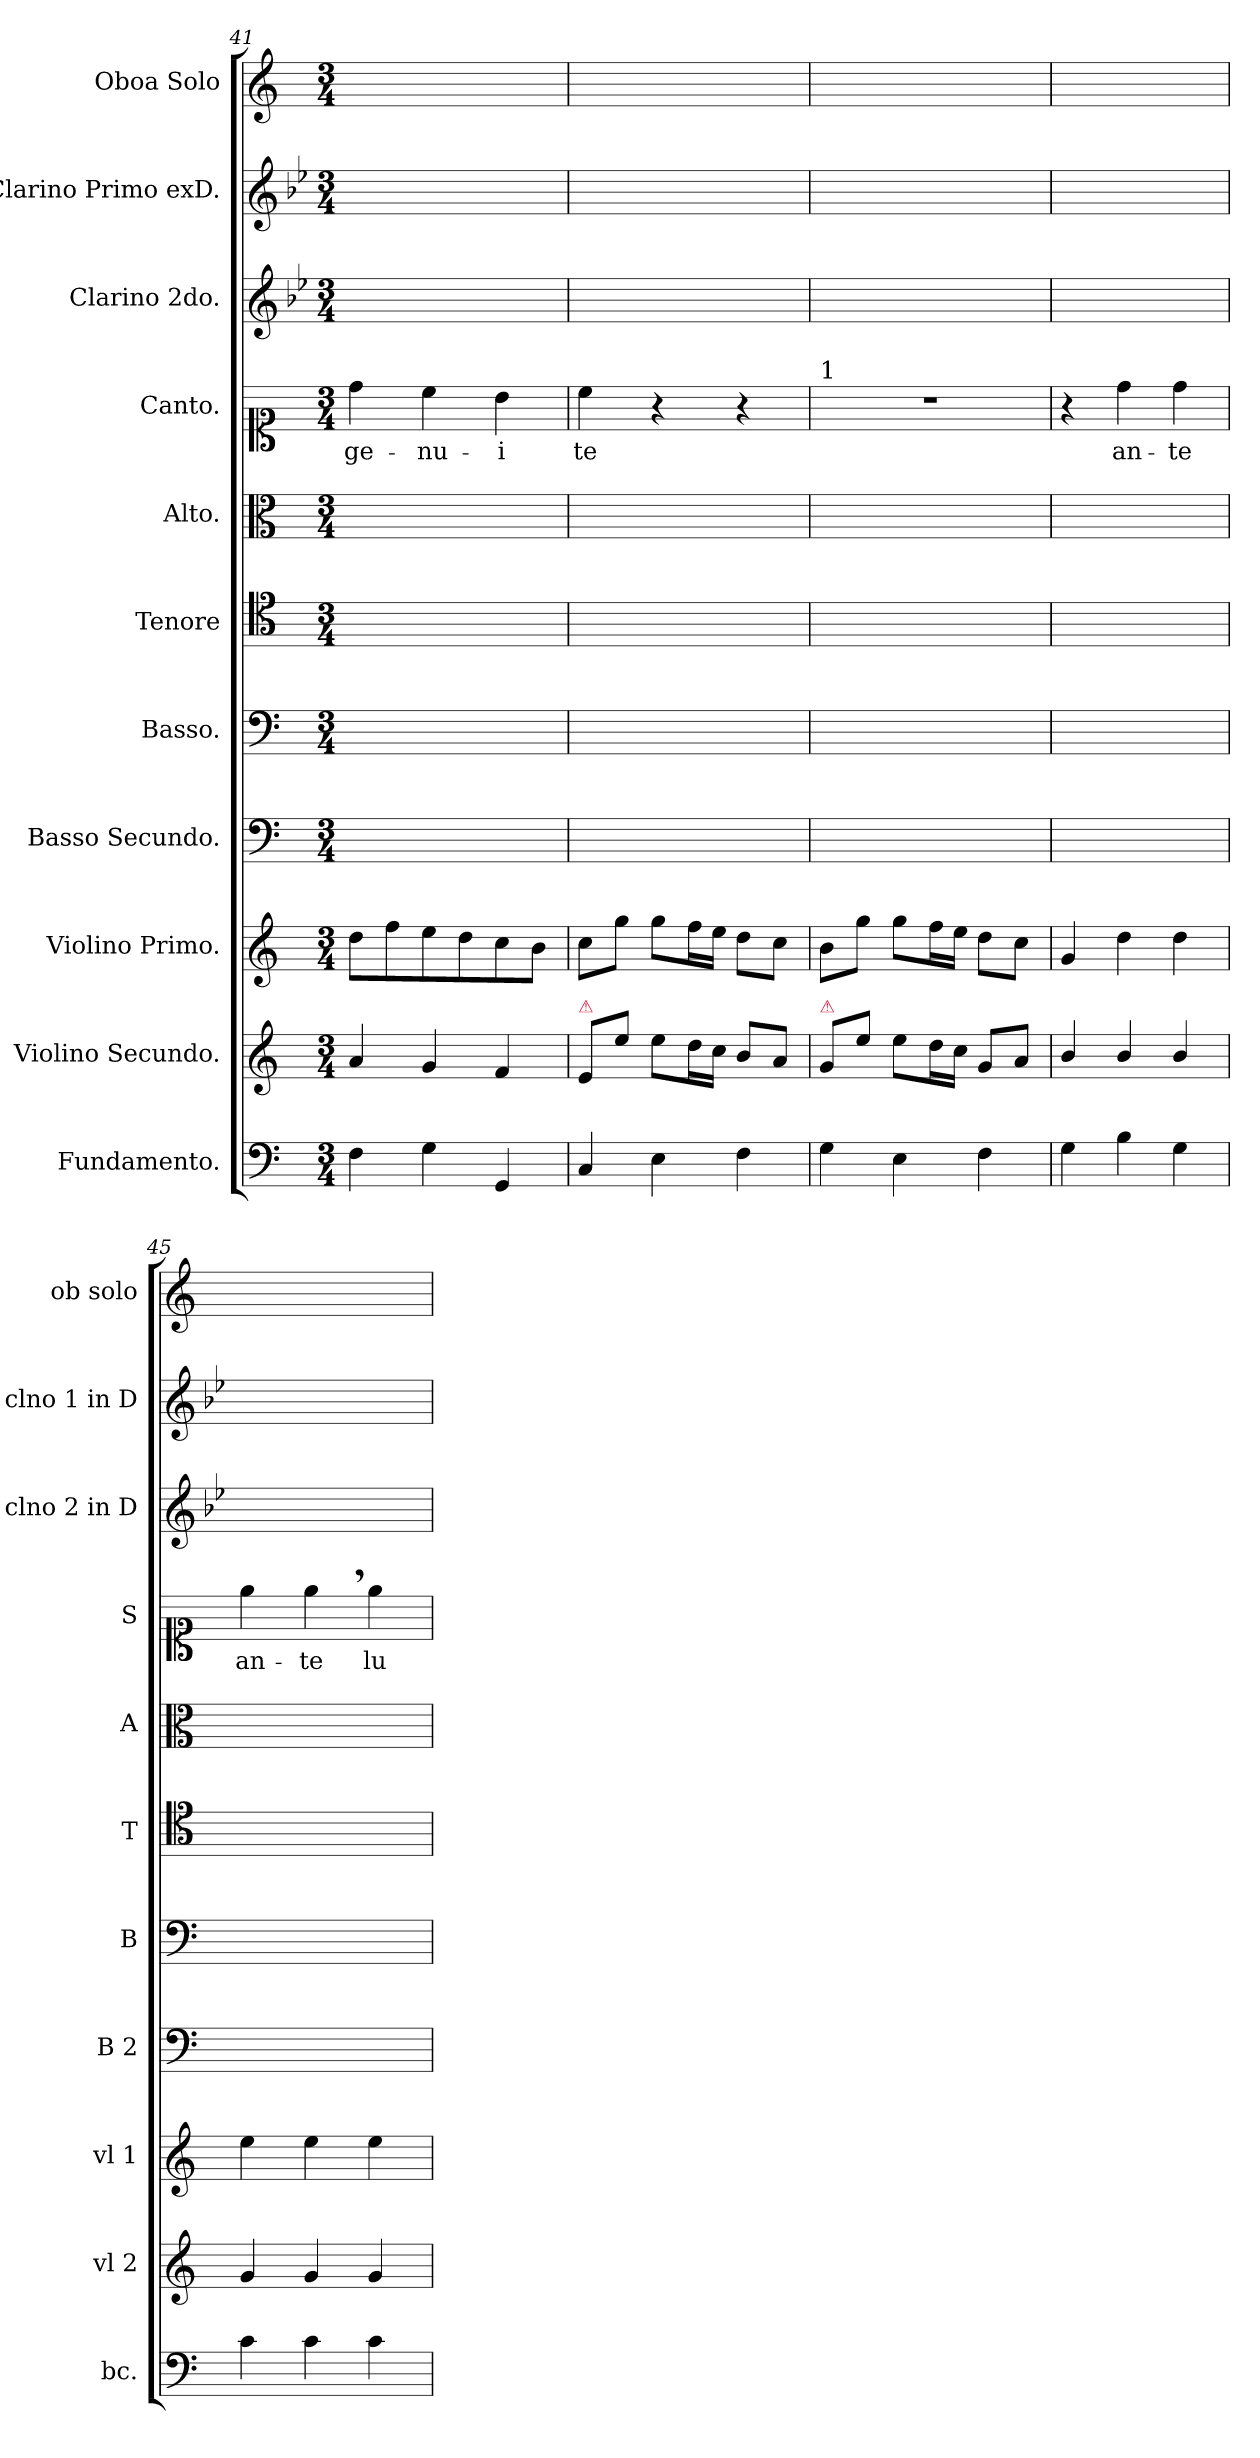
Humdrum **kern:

**kern	**kern	**kern	**kern	**kern	**kern	**kern	**kern	**text	**kern	**kern	**kern
*part11	*part10	*part9	*part8	*part7	*part6	*part5	*part4	*part4	*part3	*part2	*part1
*staff11	*staff10	*staff9	*staff8	*staff7	*staff6	*staff5	*staff4	*staff4	*staff3	*staff2	*staff1
*I"Fundamento.	*I"Violino Secundo.	*I"Violino Primo.	*I"Basso Secundo.	*I"Basso.	*I"Tenore	*I"Alto.	*I"Canto.	*	*I"Clarino 2do.	*I"Clarino Primo exD.	*I"Oboa Solo
*I'bc.	*I'vl 2	*I'vl 1	*I'B 2	*I'B	*I'T	*I'A	*I'S	*	*I'clno 2 in D	*I'clno 1 in D	*I'ob solo
*clefF4	*clefG2	*clefG2	*clefF4	*clefF4	*clefC4	*clefC3	*clefC1	*	*clefG2	*clefG2	*clefG2
*	*	*	*	*	*	*	*	*	*ITrd-1c-2	*ITrd-1c-2	*
*k[]	*k[]	*k[]	*k[]	*k[]	*k[]	*k[]	*k[]	*	*k[]	*k[]	*k[]
*M3/4	*M3/4	*M3/4	*M3/4	*M3/4	*M3/4	*M3/4	*M3/4	*	*M3/4	*M3/4	*M3/4
=41	=41	=41	=41	=41	=41	=41	=41	=41	=41	=41	=41
4F\	4a/	8dd\L	2.ryy	2.ryy	2.ryy	2.ryy	4dd\	ge-	2.ryy	2.ryy	2.ryy
.	.	8ff\	.	.	.	.	.	.	.	.	.
4G\	4g/	8ee\	.	.	.	.	4cc\	-nu-	.	.	.
.	.	8dd\	.	.	.	.	.	.	.	.	.
4GG/	4f/	8cc\	.	.	.	.	4b\	-i	.	.	.
.	.	8b\J	.	.	.	.	.	.	.	.	.
=42	=42	=42	=42	=42	=42	=42	=42	=42	=42	=42	=42
!	!LO:TX:a:color=crimson:t=⚠	!	!	!	!	!	!	!	!	!	!
4C/	8e/L	8cc\L	2.ryy	2.ryy	2.ryy	2.ryy	4cc\	te	2.ryy	2.ryy	2.ryy
.	8ee\J	8gg\J	.	.	.	.	.	.	.	.	.
4E\	8ee\L	8gg\L	.	.	.	.	4r	.	.	.	.
.	16dd\L	16ff\L	.	.	.	.	.	.	.	.	.
.	16cc\JJ	16ee\JJ	.	.	.	.	.	.	.	.	.
4F\	8b/L	8dd\L	.	.	.	.	4r	.	.	.	.
.	8a/J	8cc\J	.	.	.	.	.	.	.	.	.
=43	=43	=43	=43	=43	=43	=43	=43	=43	=43	=43	=43
!	!	!	!	!	!	!	!LO:TX:a:t=1	!	!	!	!
!	!LO:TX:a:color=crimson:t=⚠	!	!	!	!	!	!	!	!	!	!
4G\	8g/L	8b\L	2.ryy	2.ryy	2.ryy	2.ryy	2.r	.	2.ryy	2.ryy	2.ryy
.	8ee\J	8gg\J	.	.	.	.	.	.	.	.	.
4E\	8ee\L	8gg\L	.	.	.	.	.	.	.	.	.
.	16dd\L	16ff\L	.	.	.	.	.	.	.	.	.
.	16cc\JJ	16ee\JJ	.	.	.	.	.	.	.	.	.
4F\	8g/L	8dd\L	.	.	.	.	.	.	.	.	.
.	8a/J	8cc\J	.	.	.	.	.	.	.	.	.
=44	=44	=44	=44	=44	=44	=44	=44	=44	=44	=44	=44
4G\	4b/	4g/	2.ryy	2.ryy	2.ryy	2.ryy	4r	.	2.ryy	2.ryy	2.ryy
4B\	4b/	4dd\	.	.	.	.	4dd\	an-	.	.	.
4G\	4b/	4dd\	.	.	.	.	4dd\	-te	.	.	.
=45	=45	=45	=45	=45	=45	=45	=45	=45	=45	=45	=45
4c\	4g/	4ee\	2.ryy	2.ryy	2.ryy	2.ryy	4ee\	an-	2.ryy	2.ryy	2.ryy
4c\	4g/	4ee\	.	.	.	.	4ee,\	-te	.	.	.
4c\	4g/	4ee\	.	.	.	.	4ee\	lu-	.	.	.
=	=	=	=	=	=	=	=	=	=	=	=
*-	*-	*-	*-	*-	*-	*-	*-	*-	*-	*-	*-
